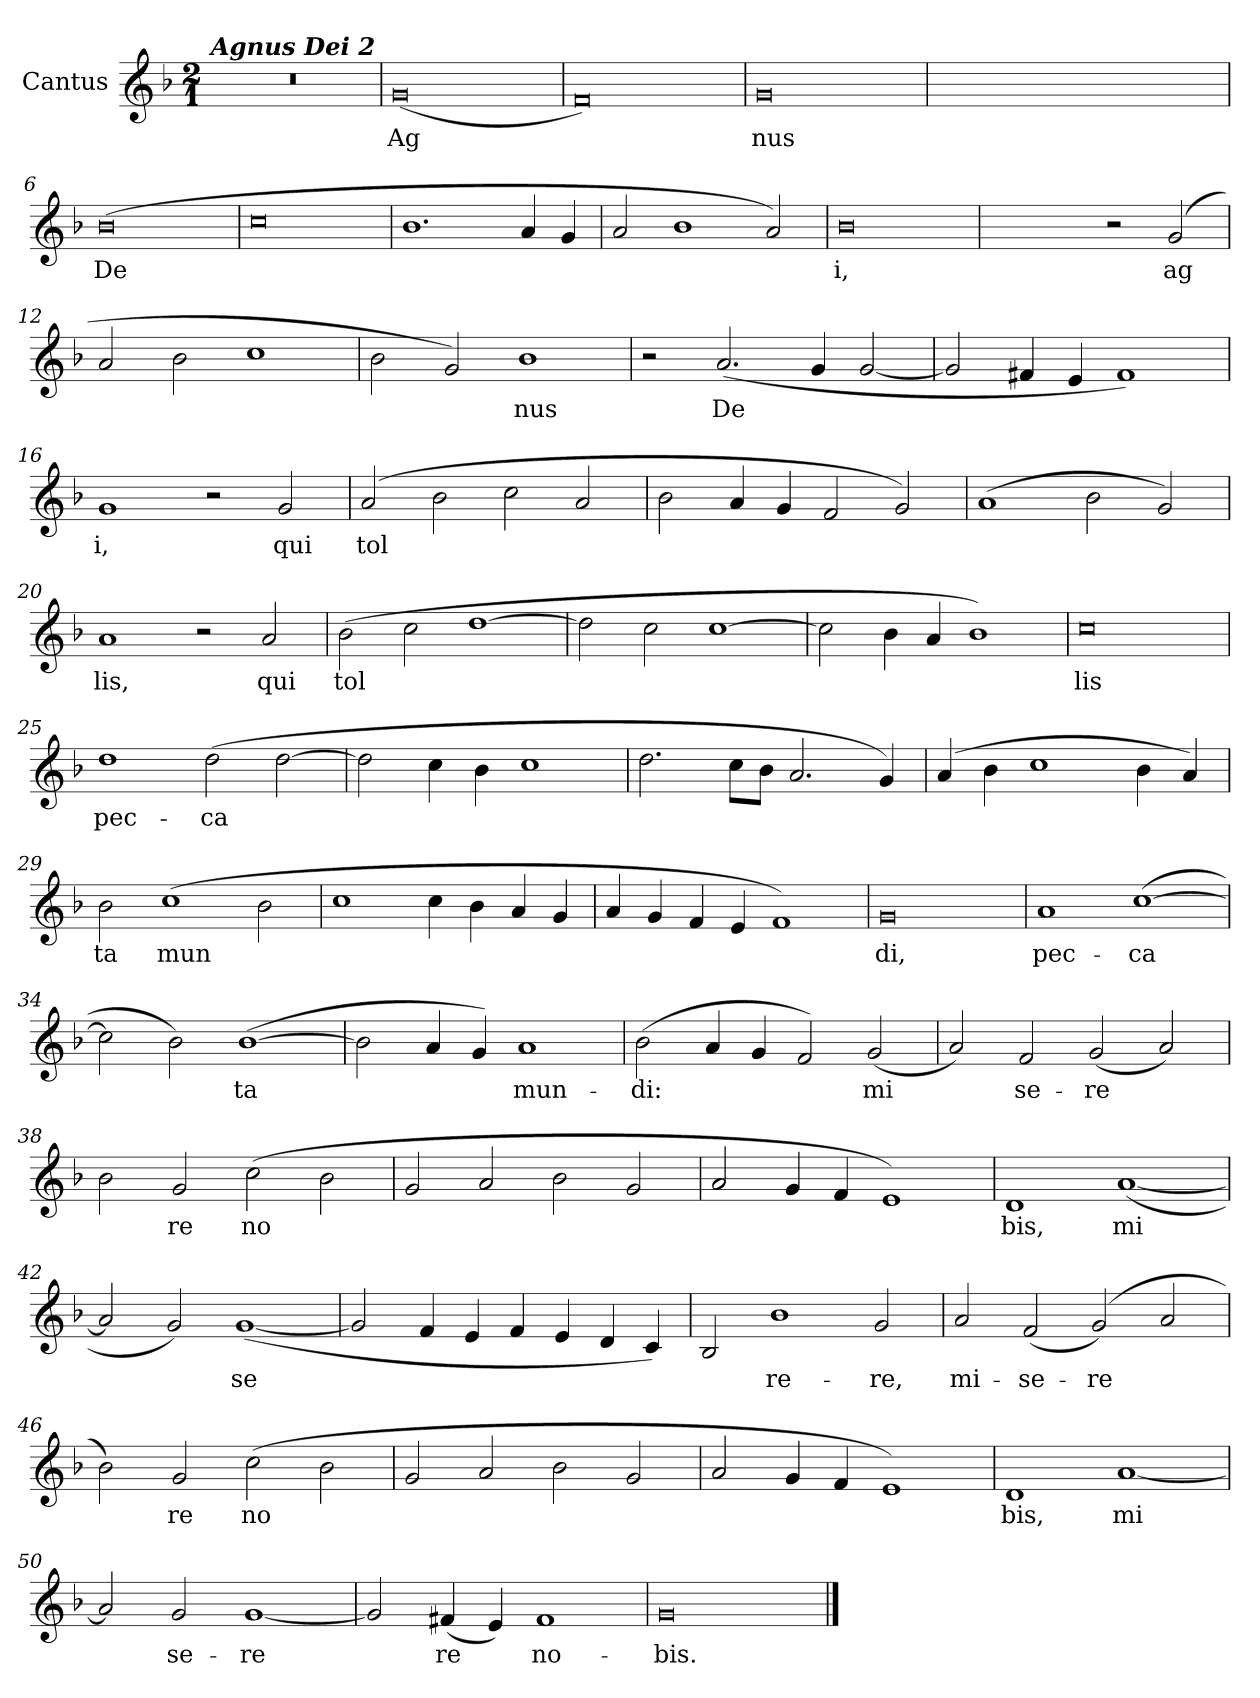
**kern	**text
*part1	*part1
*staff1	*staff1
*I"Cantus	*
*I'C	*
*clefG2	*
*k[b-]	*
*M2/1	*
=1	=1
!LO:TX:a:Bi:t=Agnus Dei 2	!
0r	.
=2	=2
!	!LO:LY:b
(0g	Ag
=3	=3
0f)	.
=4	=4
!	!LO:LY:b
0g	nus
=5	=5
2ryy	.
2ryy	.
2ryy	.
2ryy	.
=6	=6
!	!LO:LY:b
(0b-	De
=7	=7
0cc	.
!!LO:LB:g=z
=8	=8
1.b-	.
4a/	.
4g/	.
=9	=9
2a/	.
1b-	.
2a/)	.
=10	=10
!	!LO:LY:b
0b-	i,
!!LO:LB:g=z
=11	=11
2ryy	.
2ryy	.
2r	.
!	!LO:LY:b
(2g/	ag
=12	=12
2a/	.
2b-\	.
1cc	.
=13	=13
2b-\	.
2g/)	.
!	!LO:LY:b
1b-	nus
=14	=14
2r	.
!	!LO:LY:b
(2.a/	De
4g/	.
[2g/	.
=15	=15
2g/]	.
4f#X/	.
4e/	.
1f#)	.
!!LO:LB:g=z
=16	=16
!	!LO:LY:b
1g	i,
2r	.
!	!LO:LY:b
2g/	qui
=17	=17
!	!LO:LY:b
(2a/	tol
2b-\	.
2cc\	.
2a/	.
!!LO:LB:g=z
=18	=18
2b-\	.
4a/	.
4g/	.
2f/	.
2g/)	.
!!LO:LB:g=z
=19	=19
(1a	.
2b-\	.
2g/)	.
=20	=20
!	!LO:LY:b
1a	lis,
2r	.
!	!LO:LY:b
2a/	qui
=21	=21
!	!LO:LY:b
(2b-\	tol
2cc\	.
[1dd	.
=22	=22
2dd\]	.
2cc\	.
[1cc	.
=23	=23
2cc\]	.
4b-\	.
4a/	.
1b-)	.
!!LO:LB:g=z
=24	=24
!	!LO:LY:b
0cc	lis
=25	=25
!	!LO:LY:b
1dd	pec-
!	!LO:LY:b
(2dd\	ca
[2dd\	.
=26	=26
2dd\]	.
4cc\	.
4b-\	.
1cc	.
!!LO:LB:g=z
=27	=27
2.dd\	.
8cc\L	.
8b-\J	.
2.a/	.
4g/)	.
!!LO:LB:g=z
=28	=28
(4a/	.
4b-\	.
1cc	.
4b-\	.
4a/)	.
=29	=29
!	!LO:LY:b
2b-\	ta
!	!LO:LY:b
(1cc	mun
2b-\	.
=30	=30
1cc	.
4cc\	.
4b-\	.
4a/	.
4g/	.
=31	=31
4a/	.
4g/	.
4f/	.
4e/	.
1f)	.
=32	=32
!	!LO:LY:b
0g	di,
!!LO:LB:g=z
=33	=33
!	!LO:LY:b
1a	pec-
!	!LO:LY:b
([1cc	ca
=34	=34
2cc\]	.
2b-\)	.
!	!LO:LY:b
([1b-	ta
!!LO:LB:g=z
=35	=35
2b-\]	.
4a/	.
4g/)	.
!	!LO:LY:b
1a	mun-
!!LO:LB:g=z
=36	=36
!	!LO:LY:b
(2b-\	di:
4a/	.
4g/	.
2f/)	.
!	!LO:LY:b
(2g/	mi
=37	=37
2a/)	.
!	!LO:LY:b
2f/	se-
!	!LO:LY:b
(2g/	re
2a/)	.
=38	=38
2b-\	.
!	!LO:LY:b
2g/	re
!	!LO:LY:b
(2cc\	no
2b-\	.
=39	=39
2g/	.
2a/	.
2b-\	.
2g/	.
!!LO:PB:g=z
=40	=40
2a/	.
4g/	.
4f/	.
1e)	.
=41	=41
!	!LO:LY:b
1d	bis,
!	!LO:LY:b
([1a	mi
=42	=42
2a/]	.
2g/)	.
!	!LO:LY:b
([1g	se
!!LO:LB:g=z
=43	=43
2g/]	.
4f/	.
4e/	.
4f/	.
4e/	.
4d/	.
4c/)	.
!!LO:LB:g=z
=44	=44
2B-/	.
!	!LO:LY:b
1b-	re-
!	!LO:LY:b
2g/	re,
=45	=45
!	!LO:LY:b
2a/	mi-
!	!LO:LY:b
(2f/	se-
!	!LO:LY:b
(2g/)	re
2a/	.
=46	=46
2b-\)	.
!	!LO:LY:b
2g/	re
!	!LO:LY:b
(2cc\	no
2b-\	.
=47	=47
2g/	.
2a/	.
2b-\	.
2g/	.
=48	=48
2a/	.
4g/	.
4f/	.
1e)	.
!!LO:LB:g=z
=49	=49
!	!LO:LY:b
1d	bis,
!	!LO:LY:b
[1a	mi
=50	=50
2a/]	.
!	!LO:LY:b
2g/	se-
!	!LO:LY:b
[1g	re
=51	=51
2g/]	.
!	!LO:LY:b
(4f#X/	re
4e/)	.
!	!LO:LY:b
1f#	no-
!!LO:LB:g=z
=52	=52
!	!LO:LY:b
0g	bis.
==	==
*-	*-
